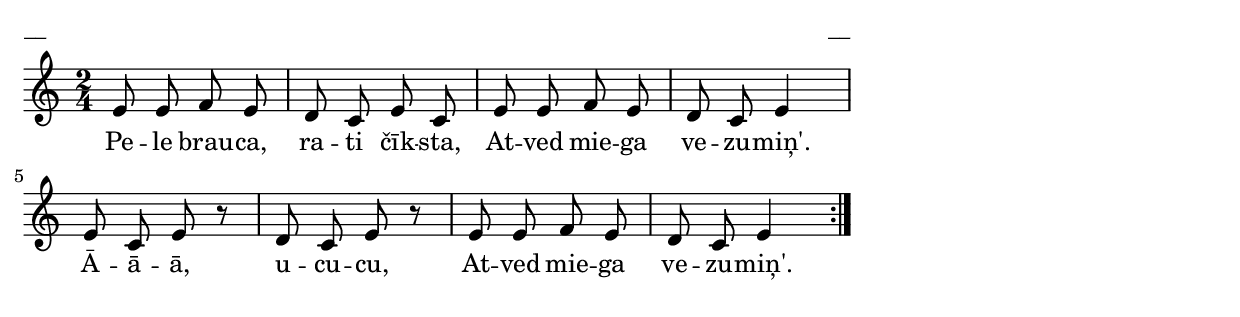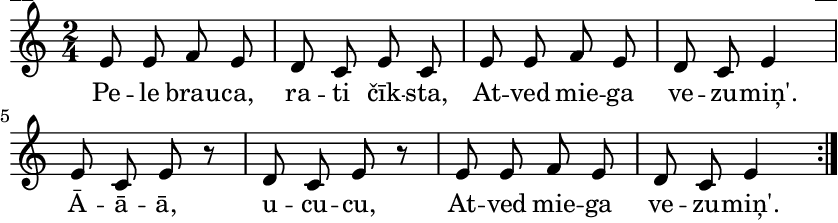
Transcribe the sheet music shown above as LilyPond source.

\version "2.13.18"
#(ly:set-option 'crop #t)

%\header {
%    title = "Pele brauca, rati čīksta"
%}
\paper {
line-width = 14\cm
left-margin = 0.4\cm
between-system-padding = 0.1\cm
between-system-space = 0.1\cm
}
\layout {
indent = #0
ragged-last = ##f
}

voiceA = \relative c' {
\clef "treble"
\key c \major
\time 2/4
\repeat volta 2 {
e8 e f e | d8 c e c | e8 e f e | d8 c e4 |
e8 c e r | d8 c e r | e8 e f e | d8 c e4
}
} 

lyricA = \lyricmode {
Pe -- le brau -- ca, ra -- ti čīk -- sta, 
At -- ved mie -- ga ve -- zu -- miņ'. 
Ā -- ā -- ā, u -- cu -- cu, 
At -- ved mie -- ga ve -- zu -- miņ'. 
} 


fullScore = <<
\new Staff {
<<
\new Voice = "voiceA" { \oneVoice \autoBeamOff \voiceA }
\new Lyrics \lyricsto "voiceA" \lyricA
>>
}
>>

\score {
\fullScore
\header { piece = "__" opus = "__" }
}
\markup { \with-color #(x11-color 'white) \sans \smaller "__" }
\score {
\unfoldRepeats
\fullScore
\midi {
\context { \Staff \remove "Staff_performer" }
\context { \Voice \consists "Staff_performer" }
}
}


